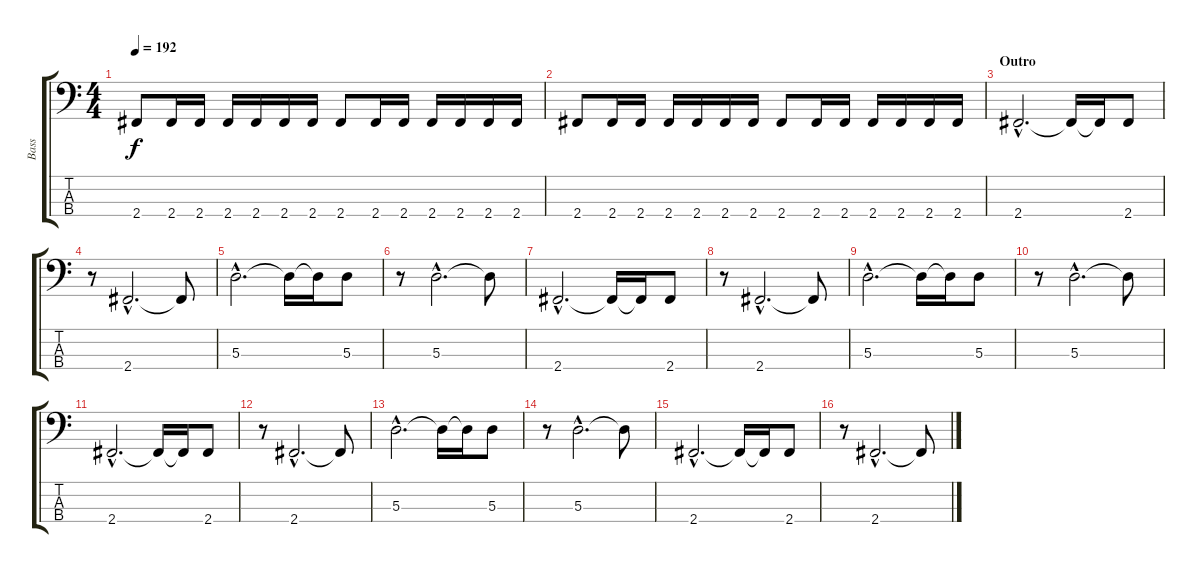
\track ("Bass" "Bass") {instrument electricbasspick}
\staff {score tabs}
\tuning (G2 D2 A1 E1) {hide}
\ts (4 4)
\tempo 192
\clef f4
\ks c
2.4.8{dy f} 2.4.16 2.4.16 2.4.16 2.4.16 2.4.16 2.4.16 2.4.8 2.4.16 2.4.16 2.4.16 2.4.16 2.4.16 2.4.16 |
2.4.8 2.4.16 2.4.16 2.4.16 2.4.16 2.4.16 2.4.16 2.4.8 2.4.16 2.4.16 2.4.16 2.4.16 2.4.16 2.4.16 |
\section ("" "Outro")
2.4{hac}.2{d} 2.4{t}.16 2.4{t}.16 2.4.8 |
r.8 2.4{hac}.2{d} 2.4{t}.8 |
5.3{hac}.2{d} 5.3{t}.16 5.3{t}.16 5.3.8 |
r.8 5.3{hac}.2{d} 5.3{t}.8 |
2.4{hac}.2{d} 2.4{t}.16 2.4{t}.16 2.4.8 |
r.8 2.4{hac}.2{d} 2.4{t}.8 |
5.3{hac}.2{d} 5.3{t}.16 5.3{t}.16 5.3.8 |
r.8 5.3{hac}.2{d} 5.3{t}.8 |
2.4{hac}.2{d} 2.4{t}.16 2.4{t}.16 2.4.8 |
r.8 2.4{hac}.2{d} 2.4{t}.8 |
5.3{hac}.2{d} 5.3{t}.16 5.3{t}.16 5.3.8 |
r.8 5.3{hac}.2{d} 5.3{t}.8 |
2.4{hac}.2{d} 2.4{t}.16 2.4{t}.16 2.4.8 |
r.8 2.4{hac}.2{d} 2.4{t}.8
